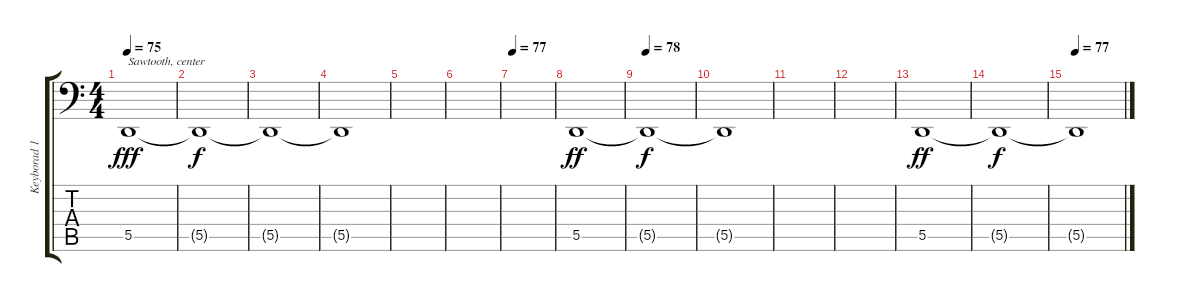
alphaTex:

\track ("Keyborad 10Radd" "Keyborad 1") {instrument lead2sawtooth}
\staff {score tabs}
\tuning (E3 B2 G2 D2 A1 E1) {hide}
\ts (4 4)
\tempo 75
\clef f4
\ks c
5.5.1{txt "Sawtooth, center" dy fff volume 2 balance 8 instrument lead2sawtooth} |
5.5{t}.1{dy f} |
5.5{t}.1 |
5.5{t}.1 |
|
|
\tempo 77
|
5.5.1{dy ff volume 4} |
\tempo 78
5.5{t}.1{dy f} |
5.5{t}.1 |
|
|
5.5.1{dy ff volume 4} |
5.5{t}.1{dy f} |
\tempo 77
5.5{t}.1
